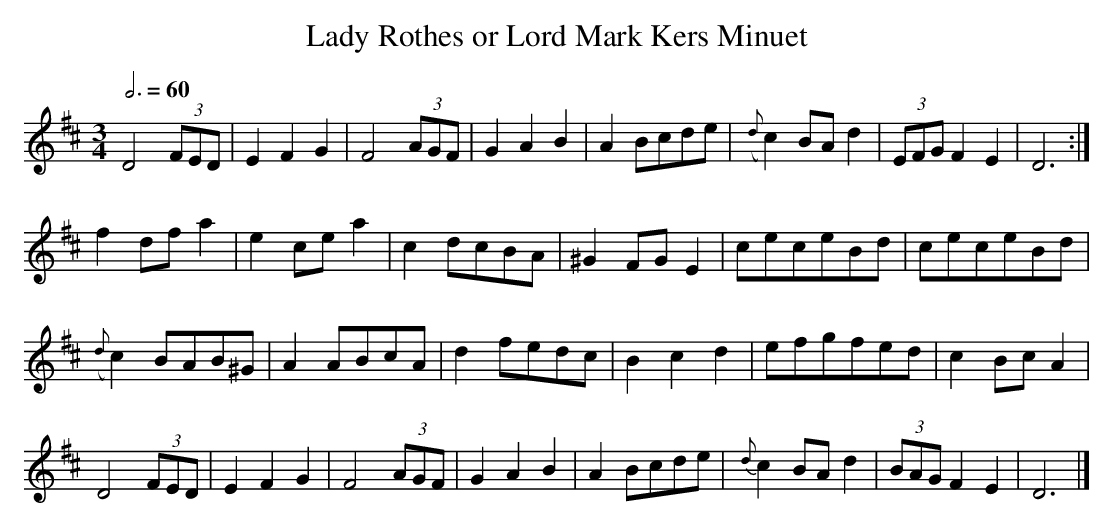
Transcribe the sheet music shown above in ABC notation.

X:1
T:Lady Rothes or Lord Mark Kers Minuet
M:3/4
L:1/8
Q:3/4=60
K:D
D4 (3FED|E2 F2 G2|F4 (3AGF|G2A2B2|A2Bcde|({d}c2)BAd2|(3EFG F2E2|D6:|
    f2 dfa2 |e2cea2|c2dcBA|^G2FGE2|ceceBd|ceceBd |
({d}c2)BAB^G|A2ABcA|d2fedc| B2c2d2|efgfed|c2BcA2 |
D4 (3FED|E2 F2 G2|F4 (3AGF|G2A2B2|A2Bcde| {d}c2BAd2 |(3BAG F2E2|D6|]
